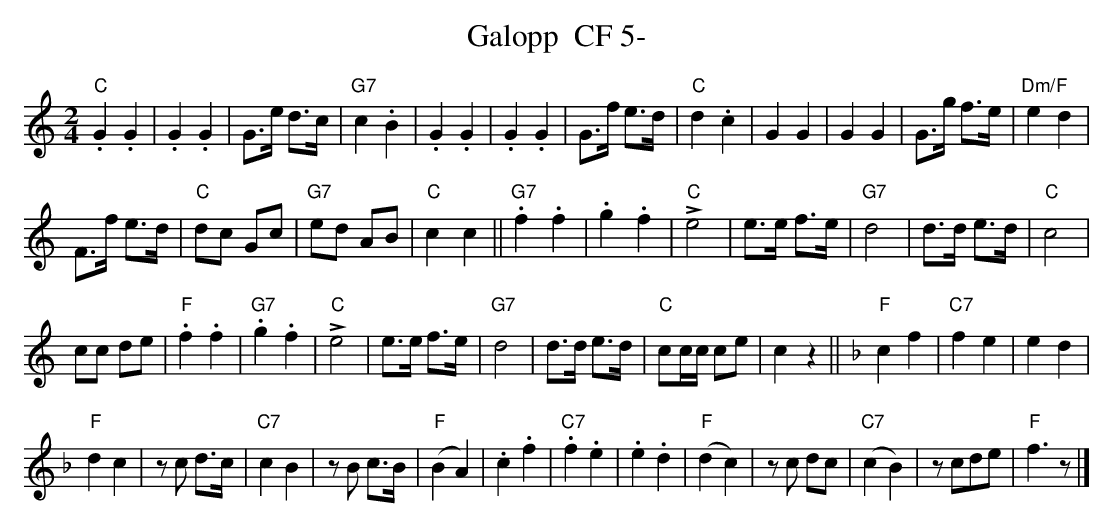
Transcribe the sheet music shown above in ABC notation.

X:1
T:Galopp  CF 5-
M:2/4
L:1/8
K:C %%MIDI gchordon
"C".G2.G2 | .G2 .G2 | G>e d>c | "G7"c2.B2 | .G2.G2 | .G2 .G2 | G>f e>d | \
"C"d2.c2 | G2G2 | G2G2 | G>g f>e | "Dm/F"e2d2 |
 F>f e>d | "C"dc Gc | \
"G7"ed AB | "C"c2c2 || "G7".f2.f2 | .g2.f2 | "C"!>!e4 | e>e f>e | "G7"d4 | \
d>d e>d | "C"c4 |
 cc de | "F".f2.f2 | "G7".g2.f2 | "C"!>!e4 | e>e f>e | \
"G7"d4 | d>d e>d | "C"cc/2c/2 ce | c2z2 || [K:F] "F"c2f2 | "C7"f2e2 | e2d2 |
"F"d2c2 | zc d>c | "C7"c2B2 | zB c>B | "F"(B2A2) | .c2.f2 | "C7".f2.e2 | \
.e2.d2 | "F"(d2c2) | zc dc | "C7"(c2B2) | zcde | "F"f3z |]
